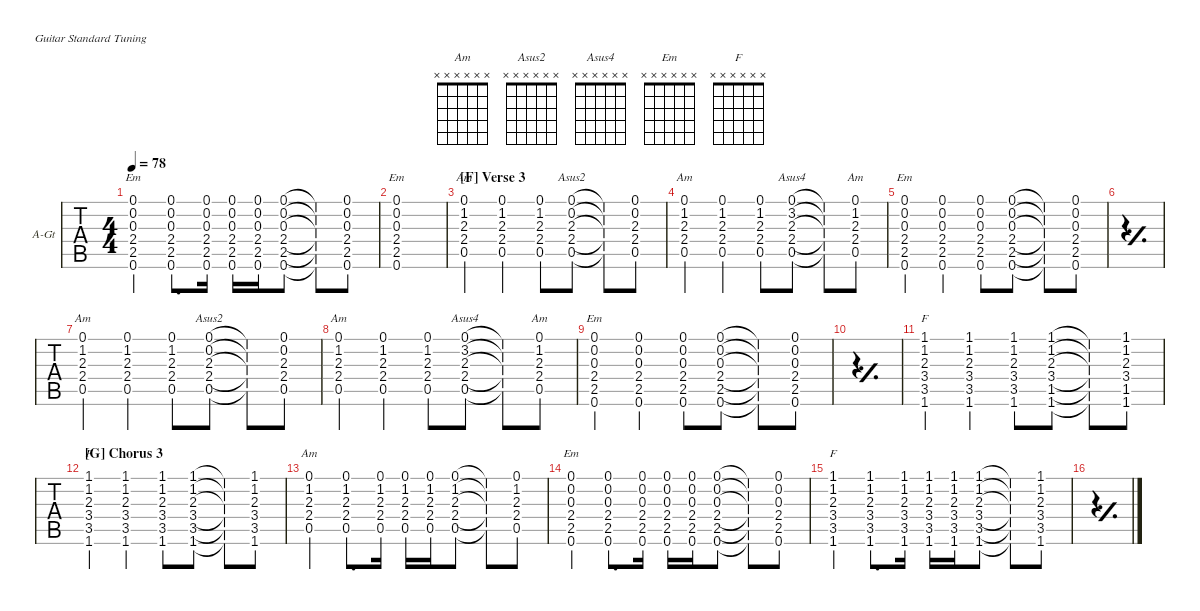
\defaultSystemsLayout 4
\hideDynamics
\bracketExtendMode nobrackets
\firstSystemTrackNameOrientation horizontal
\otherSystemsTrackNameOrientation horizontal
\track ("A.Guitar" "A-Gt") {multiBarRest instrument acousticguitarsteel}
\staff {tabs}
\tuning (E4 B3 G3 D3 A2 E2)
\chord ("Am" x x x x x x)
\chord ("Asus2" x x x x x x)
\chord ("Asus4" x x x x x x)
\chord ("Em" x x x x x x)
\chord ("F" x x x x x x)
\ts (4 4)
\tempo 78
\clef g2
\ks aminor
(0.1 0.2 0.3 2.4 2.5 0.6).4{ch "Em" dy mf} (2.5 2.4 0.3 0.2 0.1 0.6).8{d} (2.5 2.4 0.3 0.2 0.1 0.6).16 (2.5 2.4 0.3 0.2 0.1 0.6).16 (2.5 2.4 0.3 0.2 0.1 0.6).16 (0.1 0.2 0.3 2.4 2.5 0.6).8 (0.1{t} 0.2{t} 0.3{t} 2.4{t} 2.5{t} 0.6{t}).8 (0.1 0.2 0.3 2.4 2.5 0.6).8 |
(0.1 0.2 0.3 2.4 2.5 0.6).1{ch "Em"} |
\section ("F" "Verse 3")
(0.1 1.2 2.3 2.4 0.5).4{ch "Am"} (0.1 1.2 2.3 2.4 0.5).4 (0.1 1.2 2.3 2.4 0.5).8 (2.4 2.3 0.2 0.1 0.5).8{ch "Asus2"} (2.4{t} 2.3{t} 0.2{t} 0.1{t} 0.5{t}).8 (2.4 2.3 0.2 0.1 0.5).8 |
(0.1 1.2 2.3 2.4 0.5).4{ch "Am"} (0.1 1.2 2.3 2.4 0.5).4 (0.1 1.2 2.3 2.4 0.5).8 (2.4 2.3 3.2 0.1 0.5).8{ch "Asus4"} (2.4{t} 2.3{t} 3.2{t} 0.1{t} 0.5{t}).8 (2.4 2.3 1.2 0.5 0.1).8{ch "Am"} |
(0.6 2.5 2.4 0.3 0.2 0.1).4{ch "Em"} (0.1 0.2 0.3 2.4 2.5 0.6).4 (0.6 2.5 2.4 0.3 0.2 0.1).8 (0.1 0.2 0.3 2.4 2.5 0.6).8 (0.6{t} 2.5{t} 2.4{t} 0.3{t} 0.2{t} 0.1{t}).8 (0.1 0.2 0.3 2.4 2.5 0.6).8 |
\simile simple
|
\simile none
(0.1 1.2 2.3 2.4 0.5).4{ch "Am"} (0.1 1.2 2.3 2.4 0.5).4 (0.1 1.2 2.3 2.4 0.5).8 (2.4 2.3 0.2 0.1 0.5).8{ch "Asus2"} (2.4{t} 2.3{t} 0.2{t} 0.1{t} 0.5{t}).8 (2.4 2.3 0.2 0.1 0.5).8 |
(0.1 1.2 2.3 2.4 0.5).4{ch "Am"} (0.1 1.2 2.3 2.4 0.5).4 (0.1 1.2 2.3 2.4 0.5).8 (2.4 2.3 3.2 0.1 0.5).8{ch "Asus4"} (2.4{t} 2.3{t} 3.2{t} 0.1{t} 0.5{t}).8 (2.4 2.3 1.2 0.5 0.1).8{ch "Am"} |
(0.6 2.5 2.4 0.3 0.2 0.1).4{ch "Em"} (0.1 0.2 0.3 2.4 2.5 0.6).4 (0.6 2.5 2.4 0.3 0.2 0.1).8 (0.1 0.2 0.3 2.4 2.5 0.6).8 (0.6{t} 2.5{t} 2.4{t} 0.3{t} 0.2{t} 0.1{t}).8 (0.1 0.2 0.3 2.4 2.5 0.6).8 |
\simile simple
|
\simile none
(1.1 1.2 2.3 3.4 3.5 1.6).4{ch "F"} (1.1 1.2 2.3 3.4 3.5 1.6).4 (1.1 1.2 2.3 3.4 3.5 1.6).8 (1.1 1.2 2.3 3.4 1.5 1.6).8 (1.1{t} 1.2{t} 2.3{t} 3.4{t} 1.5{t} 1.6{t}).8 (1.1 1.2 2.3 3.4 1.5 1.6).8 |
\section ("G" "Chorus 3")
(1.1 1.2 2.3 3.4 3.5 1.6).4{ch "F"} (1.1 1.2 2.3 3.4 3.5 1.6).4 (1.1 1.2 2.3 3.4 3.5 1.6).8 (1.1 1.2 2.3 3.4 3.5 1.6).8 (1.1{t} 1.2{t} 2.3{t} 3.4{t} 3.5{t} 1.6{t}).8 (1.1 1.2 2.3 3.4 3.5 1.6).8 |
(0.1 1.2 2.3 2.4 0.5).4{ch "Am"} (0.5 2.4 2.3 1.2 0.1).8{d} (0.5 2.4 2.3 1.2 0.1).16 (0.5 2.4 2.3 1.2 0.1).16 (0.5 2.4 2.3 1.2 0.1).16 (0.1 1.2 2.3 2.4 0.5).8 (0.1{t} 1.2{t} 2.3{t} 2.4{t} 0.5{t}).8 (0.1 1.2 2.3 2.4 0.5).8 |
(0.1 0.2 0.3 2.4 2.5 0.6).4{ch "Em"} (2.5 2.4 0.3 0.2 0.1 0.6).8{d} (2.5 2.4 0.3 0.2 0.1 0.6).16 (2.5 2.4 0.3 0.2 0.1 0.6).16 (2.5 2.4 0.3 0.2 0.1 0.6).16 (0.1 0.2 0.3 2.4 2.5 0.6).8 (0.1{t} 0.2{t} 0.3{t} 2.4{t} 2.5{t} 0.6{t}).8 (0.1 0.2 0.3 2.4 2.5 0.6).8 |
(1.1 1.2 2.3 3.4 3.5 1.6).4{ch "F"} (3.5 3.4 2.3 1.2 1.1 1.6).8{d} (3.5 3.4 2.3 1.2 1.1 1.6).16 (3.5 3.4 2.3 1.2 1.1 1.6).16 (3.5 3.4 2.3 1.2 1.1 1.6).16 (1.1 1.2 2.3 3.4 3.5 1.6).8 (1.1{t} 1.2{t} 2.3{t} 3.4{t} 3.5{t} 1.6{t}).8 (1.1 1.2 2.3 3.4 3.5 1.6).8 |
\simile simple
